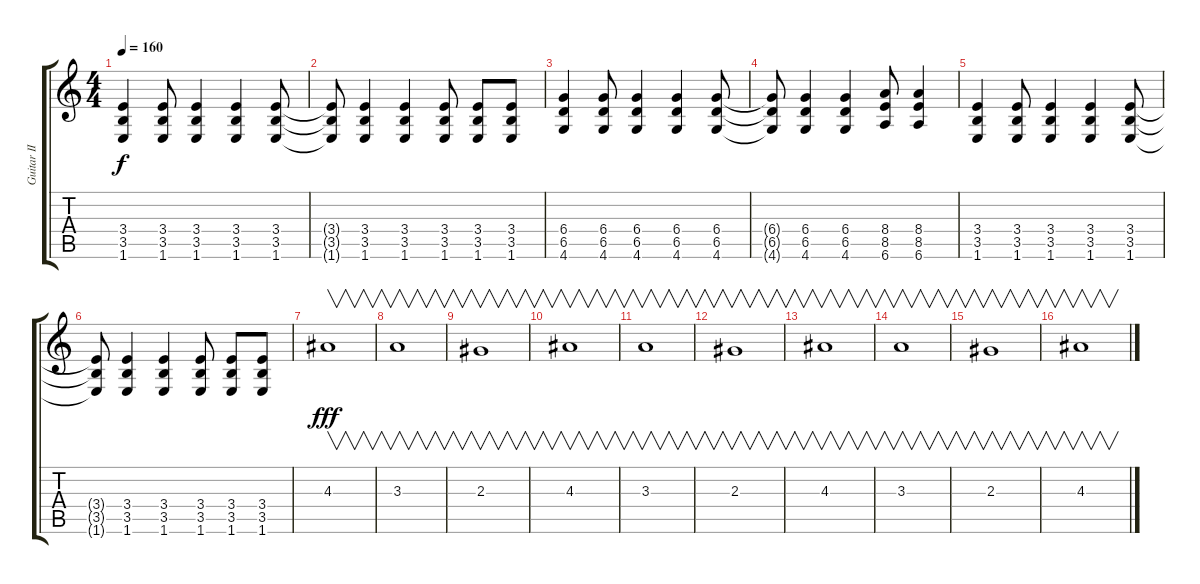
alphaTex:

\track ("Guitar II" "Guitar II") {instrument overdrivenguitar}
\staff {score tabs}
\tuning (Eb4 Bb3 Gb3 Db3 Ab2 Eb2) {hide}
\ts (4 4)
\tempo 160
\clef g2
\ks c
(3.4 3.5 1.6).4{dy f} (3.4 3.5 1.6).8 (3.4 3.5 1.6).4 (3.4 3.5 1.6).4 (3.4 3.5 1.6).8 |
(3.4{t} 3.5{t} 1.6{t}).8 (3.4 3.5 1.6).4 (3.4 3.5 1.6).4 (3.4 3.5 1.6).8 (3.4 3.5 1.6).8 (3.4 3.5 1.6).8 |
(6.4 6.5 4.6).4 (6.4 6.5 4.6).8 (6.4 6.5 4.6).4 (6.4 6.5 4.6).4 (6.4 6.5 4.6).8 |
(6.4{t} 6.5{t} 4.6{t}).8 (6.4 6.5 4.6).4 (6.4 6.5 4.6).4 (8.4 8.5 6.6).8 (8.4 8.5 6.6).4 |
(3.4 3.5 1.6).4 (3.4 3.5 1.6).8 (3.4 3.5 1.6).4 (3.4 3.5 1.6).4 (3.4 3.5 1.6).8 |
(3.4{t} 3.5{t} 1.6{t}).8 (3.4 3.5 1.6).4 (3.4 3.5 1.6).4 (3.4 3.5 1.6).8 (3.4 3.5 1.6).8 (3.4 3.5 1.6).8 |
4.3.1{v dy fff} |
3.3.1{v} |
2.3.1{v} |
4.3.1{v} |
3.3.1{v} |
2.3.1{v} |
4.3.1{v} |
3.3.1{v} |
2.3.1{v} |
4.3.1{v}
